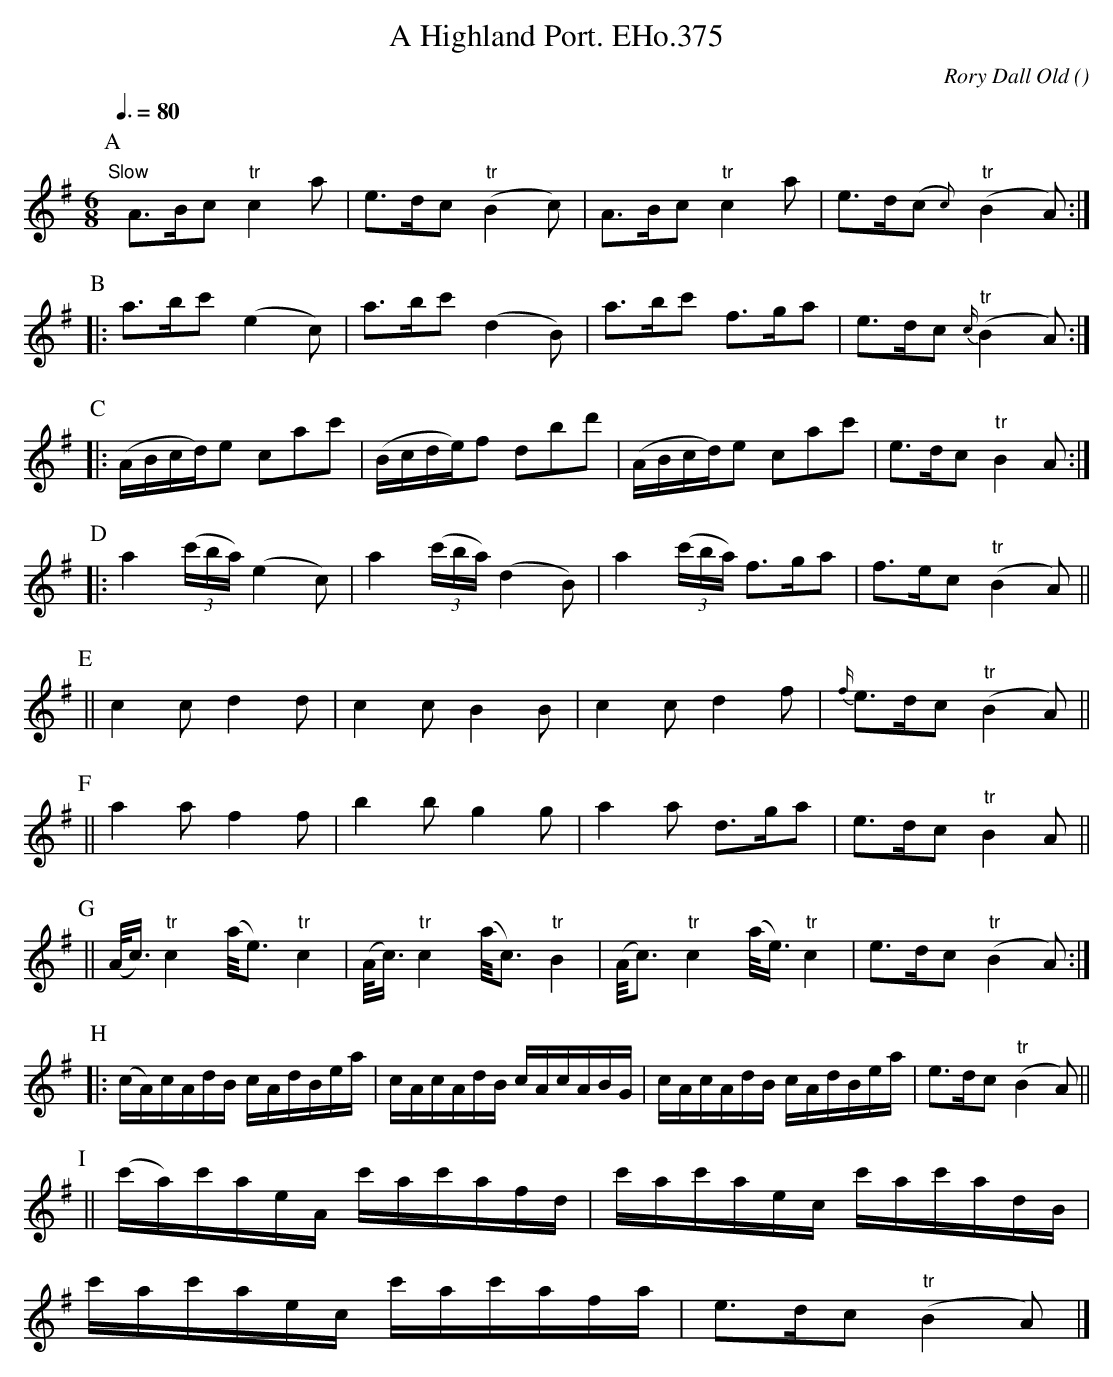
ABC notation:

X:1
T:Highland Port. EHo.375, A
M:6/8
L:1/8
Q:3/8=80
C:Rory Dall Old
O:
K:Ador
P:A
"Slow"yA>Bc "tr"c2a | e>dc ("tr"B2c) | A>Bc "tr"c2a | e>d(c{c}) y("tr"B2A) :|
P:B
|: a>bc' (e2c) | a>bc' (d2B) | a>bc' f>ga | e>dc {c/}("tr"B2A) :|
P:C
|: (A/B/c/d/)e cac' | (B/c/d/e/)f dbd' | (A/B/c/d/)e cac' | e>dc "tr"B2A :|
P:D
|: a2 (3(c'/b/a/) (e2c) | a2(3(c'/b/a/) (d2B) | a2(3(c'/b/a/) f>ga | f>ec ("tr"B2A) ||
P:E
|| c2c d2d | c2c B2B | c2c d2f | {f/}e>dc ("tr"B2A) ||
P:F
|| a2a f2f | b2b g2g | a2a d>ga | e>dc "tr"B2A ||
P:G
|| (A/<c/) "tr"c2 (a/<e) "tr"c2 | (A/<c/) "tr"c2 (a/<c)"tr"B2 | (A/<c)"tr"c2 (a/<e/)"tr"c2 | e>dc ("tr"B2A) :|
P:H
|:(c/A/)c/A/d/B/ c/A/d/B/e/a/ | c/A/c/A/d/B/ c/A/c/A/B/G/ | c/A/c/A/d/B/ c/A/d/B/e/a/ |e>dc ("tr"B2A) ||
P:I
||(c'/a/)c'/a/e/A/ c'/a/c'/a/f/d/ | c'/a/c'/a/e/c/ c'/a/c'/a/d/B/ |
c'/a/c'/a/e/c/ c'/a/c'/a/f/a/ | e>dc ("tr"B2A) |]
